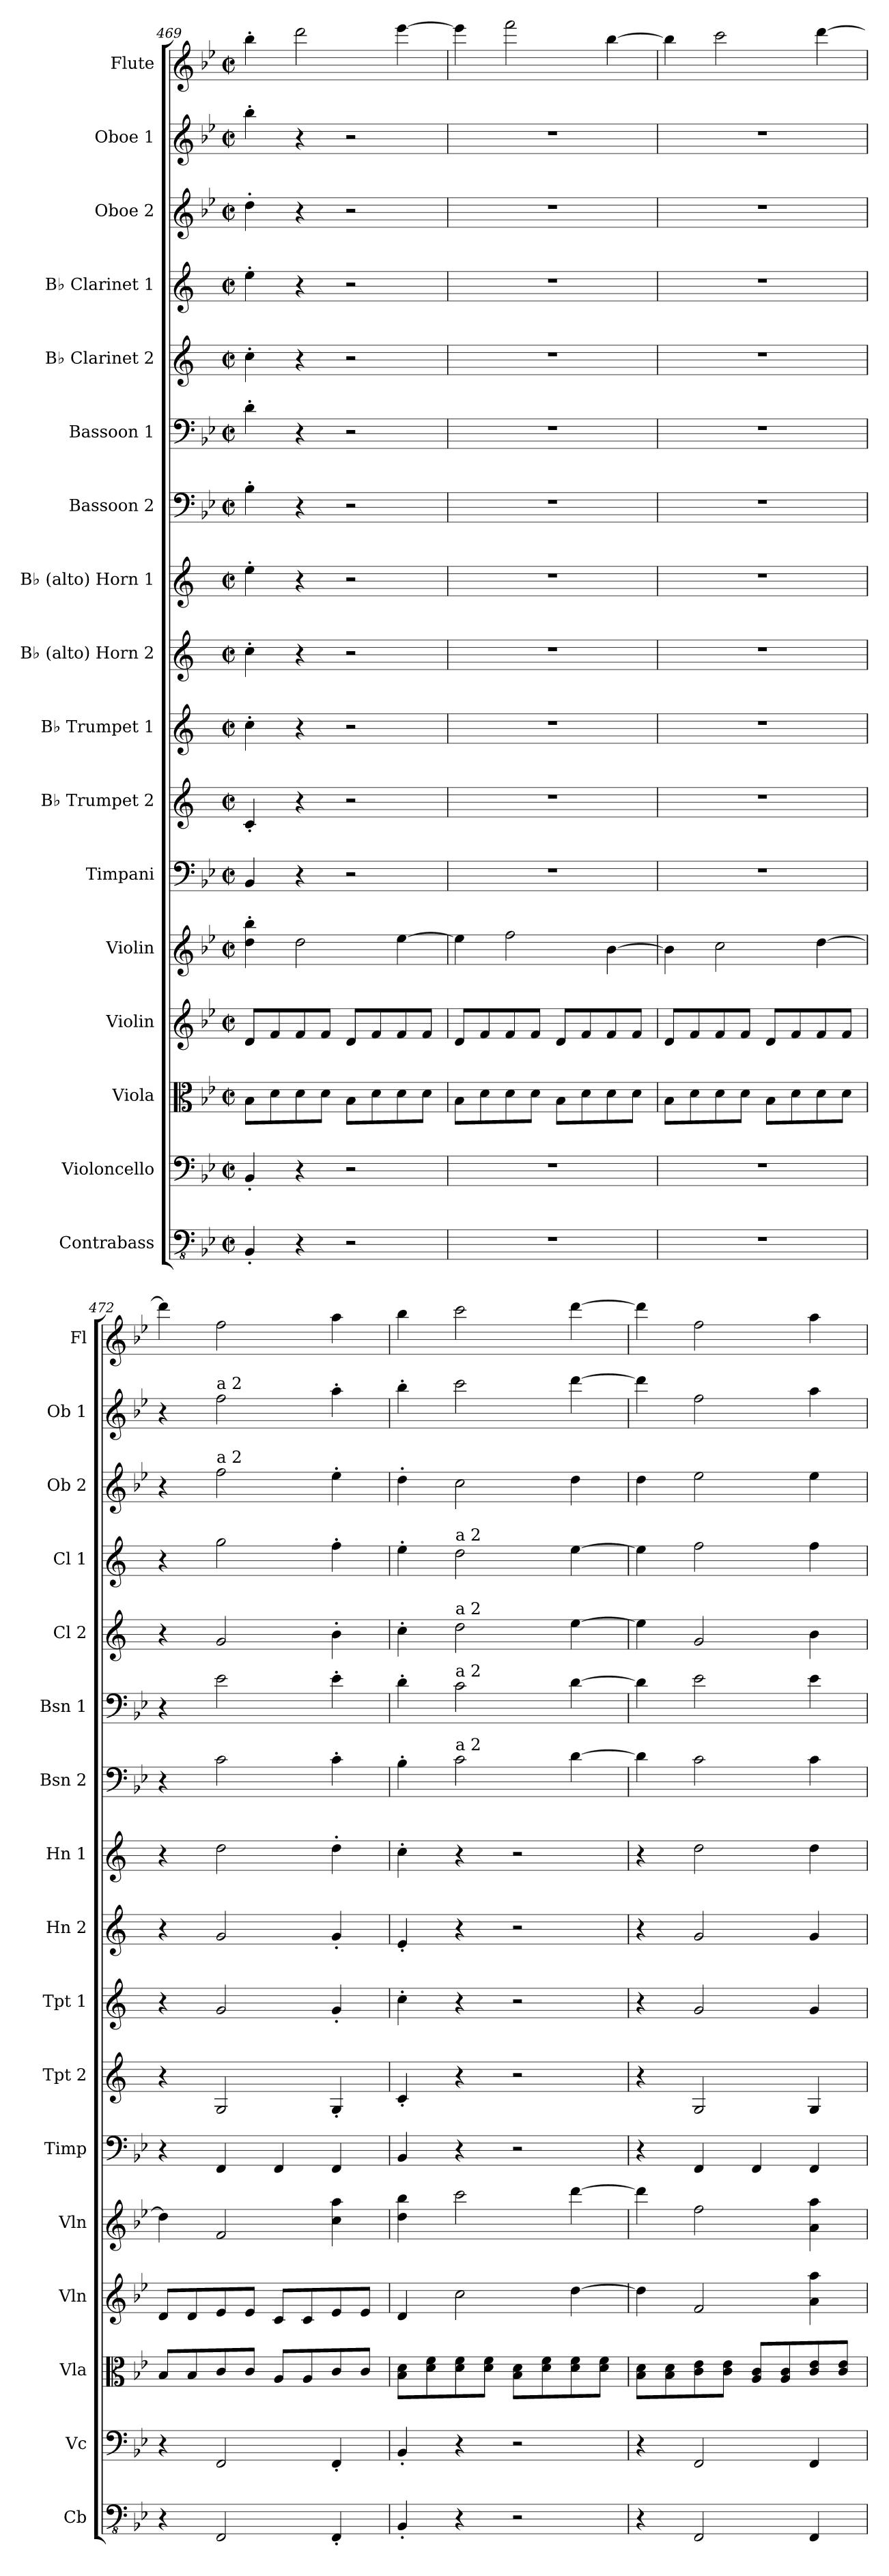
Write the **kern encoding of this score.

**kern	**kern	**kern	**kern	**kern	**kern	**kern	**kern	**kern	**kern	**kern	**kern	**kern	**kern	**kern	**kern	**kern
*part17	*part16	*part15	*part14	*part13	*part12	*part11	*part10	*part9	*part8	*part7	*part6	*part5	*part4	*part3	*part2	*part1
*staff17	*staff16	*staff15	*staff14	*staff13	*staff12	*staff11	*staff10	*staff9	*staff8	*staff7	*staff6	*staff5	*staff4	*staff3	*staff2	*staff1
*I"Contrabass	*I"Violoncello	*I"Viola	*I"Violin	*I"Violin	*I"Timpani	*I"B♭ Trumpet 2	*I"B♭ Trumpet 1	*I"B♭ (alto) Horn 2	*I"B♭ (alto) Horn 1	*I"Bassoon 2	*I"Bassoon 1	*I"B♭ Clarinet 2	*I"B♭ Clarinet 1	*I"Oboe 2	*I"Oboe 1	*I"Flute
*I'Cb	*I'Vc	*I'Vla	*I'Vln	*I'Vln	*I'Timp	*I'Tpt 2	*I'Tpt 1	*I'Hn 2	*I'Hn 1	*I'Bsn 2	*I'Bsn 1	*I'Cl 2	*I'Cl 1	*I'Ob 2	*I'Ob 1	*I'Fl
*clefFv4	*clefF4	*clefC3	*clefG2	*clefG2	*clefF4	*clefG2	*clefG2	*clefG2	*clefG2	*clefF4	*clefF4	*clefG2	*clefG2	*clefG2	*clefG2	*clefG2
*	*	*	*	*	*	*ITrd1c2	*ITrd1c2	*ITrd1c2	*ITrd1c2	*	*	*ITrd1c2	*ITrd1c2	*	*	*
*k[b-e-]	*k[b-e-]	*k[b-e-]	*k[b-e-]	*k[b-e-]	*k[b-e-]	*k[b-e-]	*k[b-e-]	*k[b-e-]	*k[b-e-]	*k[b-e-]	*k[b-e-]	*k[b-e-]	*k[b-e-]	*k[b-e-]	*k[b-e-]	*k[b-e-]
*M2/2	*M2/2	*M2/2	*M2/2	*M2/2	*M2/2	*M2/2	*M2/2	*M2/2	*M2/2	*M2/2	*M2/2	*M2/2	*M2/2	*M2/2	*M2/2	*M2/2
*met(c|)	*met(c|)	*met(c|)	*met(c|)	*met(c|)	*met(c|)	*met(c|)	*met(c|)	*met(c|)	*met(c|)	*met(c|)	*met(c|)	*met(c|)	*met(c|)	*met(c|)	*met(c|)	*met(c|)
=469	=469	=469	=469	=469	=469	=469	=469	=469	=469	=469	=469	=469	=469	=469	=469	=469
4BBB-'/	4BB-'/	8B-\L	8d/L	4dd\' 4bb-\'	4BB-/	4B-'/	4b-'\	4b-'\	4dd'\	4B-'\	4d'\	4b-'\	4dd'\	4dd'\	4bb-'\	4bb-'\
.	.	8d\	8f/	.	.	.	.	.	.	.	.	.	.	.	.	.
4r	4r	8d\	8f/	2dd\	4r	4r	4r	4r	4r	4r	4r	4r	4r	4r	4r	2ddd\
.	.	8d\J	8f/J	.	.	.	.	.	.	.	.	.	.	.	.	.
2r	2r	8B-\L	8d/L	.	2r	2r	2r	2r	2r	2r	2r	2r	2r	2r	2r	.
.	.	8d\	8f/	.	.	.	.	.	.	.	.	.	.	.	.	.
.	.	8d\	8f/	[4ee-\	.	.	.	.	.	.	.	.	.	.	.	[4eee-\
.	.	8d\J	8f/J	.	.	.	.	.	.	.	.	.	.	.	.	.
=470	=470	=470	=470	=470	=470	=470	=470	=470	=470	=470	=470	=470	=470	=470	=470	=470
1r	1r	8B-\L	8d/L	4ee-\]	1r	1r	1r	1r	1r	1r	1r	1r	1r	1r	1r	4eee-\]
.	.	8d\	8f/	.	.	.	.	.	.	.	.	.	.	.	.	.
.	.	8d\	8f/	2ff\	.	.	.	.	.	.	.	.	.	.	.	2fff\
.	.	8d\J	8f/J	.	.	.	.	.	.	.	.	.	.	.	.	.
.	.	8B-\L	8d/L	.	.	.	.	.	.	.	.	.	.	.	.	.
.	.	8d\	8f/	.	.	.	.	.	.	.	.	.	.	.	.	.
.	.	8d\	8f/	[4b-\	.	.	.	.	.	.	.	.	.	.	.	[4bb-\
.	.	8d\J	8f/J	.	.	.	.	.	.	.	.	.	.	.	.	.
!!LO:PB:g=z
=471	=471	=471	=471	=471	=471	=471	=471	=471	=471	=471	=471	=471	=471	=471	=471	=471
1r	1r	8B-\L	8d/L	4b-\]	1r	1r	1r	1r	1r	1r	1r	1r	1r	1r	1r	4bb-\]
.	.	8d\	8f/	.	.	.	.	.	.	.	.	.	.	.	.	.
.	.	8d\	8f/	2cc\	.	.	.	.	.	.	.	.	.	.	.	2ccc\
.	.	8d\J	8f/J	.	.	.	.	.	.	.	.	.	.	.	.	.
.	.	8B-\L	8d/L	.	.	.	.	.	.	.	.	.	.	.	.	.
.	.	8d\	8f/	.	.	.	.	.	.	.	.	.	.	.	.	.
.	.	8d\	8f/	[4dd\	.	.	.	.	.	.	.	.	.	.	.	[4ddd\
.	.	8d\J	8f/J	.	.	.	.	.	.	.	.	.	.	.	.	.
=472	=472	=472	=472	=472	=472	=472	=472	=472	=472	=472	=472	=472	=472	=472	=472	=472
4r	4r	8B-/L	8d/L	4dd\]	4r	4r	4r	4r	4r	4r	4r	4r	4r	4r	4r	4ddd\]
.	.	8B-/	8d/	.	.	.	.	.	.	.	.	.	.	.	.	.
!	!	!	!	!	!	!	!	!	!	!	!	!	!	!	!LO:TX:a:t=a 2	!
!	!	!	!	!	!	!	!	!	!	!	!	!	!	!LO:TX:a:t=a 2	!	!
2FFF/	2FF/	8c/	8e-/	2f/	4FF/	2F/	2f/	2f/	2cc\	2c\	2e-\	2f/	2ff\	2ff\	2ff\	2ff\
.	.	8c/J	8e-/J	.	.	.	.	.	.	.	.	.	.	.	.	.
.	.	8A/L	8c/L	.	4FF/	.	.	.	.	.	.	.	.	.	.	.
.	.	8A/	8c/	.	.	.	.	.	.	.	.	.	.	.	.	.
4FFF'/	4FF'/	8c/	8e-/	4cc\ 4aa\	4FF/	4F'/	4f'/	4f'/	4cc'\	4c'\	4e-'\	4a'\	4ee-'\	4ee-'\	4aa'\	4aa\
.	.	8c/J	8e-/J	.	.	.	.	.	.	.	.	.	.	.	.	.
=473	=473	=473	=473	=473	=473	=473	=473	=473	=473	=473	=473	=473	=473	=473	=473	=473
4BBB-'/	4BB-'/	8B-\ 8d\L	4d/	4dd\ 4bb-\	4BB-/	4B-'/	4b-'\	4d'/	4b-'\	4B-'\	4d'\	4b-'\	4dd'\	4dd'\	4bb-'\	4bb-\
.	.	8d\ 8f\	.	.	.	.	.	.	.	.	.	.	.	.	.	.
!	!	!	!	!	!	!	!	!	!	!	!	!	!LO:TX:a:t=a 2	!	!	!
!	!	!	!	!	!	!	!	!	!	!	!	!LO:TX:a:t=a 2	!	!	!	!
!	!	!	!	!	!	!	!	!	!	!	!LO:TX:a:t=a 2	!	!	!	!	!
!	!	!	!	!	!	!	!	!	!	!LO:TX:a:t=a 2	!	!	!	!	!	!
4r	4r	8d\ 8f\	2cc\	2ccc\	4r	4r	4r	4r	4r	2c\	2c\	2cc\	2cc\	2cc\	2ccc\	2ccc\
.	.	8d\ 8f\J	.	.	.	.	.	.	.	.	.	.	.	.	.	.
2r	2r	8B-\ 8d\L	.	.	2r	2r	2r	2r	2r	.	.	.	.	.	.	.
.	.	8d\ 8f\	.	.	.	.	.	.	.	.	.	.	.	.	.	.
.	.	8d\ 8f\	[4dd\	[4ddd\	.	.	.	.	.	[4d\	[4d\	[4dd\	[4dd\	4dd\	[4ddd\	[4ddd\
.	.	8d\ 8f\J	.	.	.	.	.	.	.	.	.	.	.	.	.	.
=474	=474	=474	=474	=474	=474	=474	=474	=474	=474	=474	=474	=474	=474	=474	=474	=474
4r	4r	8B-\ 8d\L	4dd\]	4ddd\]	4r	4r	4r	4r	4r	4d\]	4d\]	4dd\]	4dd\]	4dd\	4ddd\]	4ddd\]
.	.	8B-\ 8d\	.	.	.	.	.	.	.	.	.	.	.	.	.	.
2FFF/	2FF/	8c\ 8e-\	2f/	2ff\	4FF/	2F/	2f/	2f/	2cc\	2c\	2e-\	2f/	2ee-\	2ee-\	2ff\	2ff\
.	.	8c\ 8e-\J	.	.	.	.	.	.	.	.	.	.	.	.	.	.
.	.	8A/ 8c/L	.	.	4FF/	.	.	.	.	.	.	.	.	.	.	.
.	.	8A/ 8c/	.	.	.	.	.	.	.	.	.	.	.	.	.	.
4FFF/	4FF/	8c/ 8e-/	4a\ 4aa\	4a\ 4aa\	4FF/	4F/	4f/	4f/	4cc\	4c\	4e-\	4a\	4ee-\	4ee-\	4aa\	4aa\
.	.	8c/ 8e-/J	.	.	.	.	.	.	.	.	.	.	.	.	.	.
=	=	=	=	=	=	=	=	=	=	=	=	=	=	=	=	=
*-	*-	*-	*-	*-	*-	*-	*-	*-	*-	*-	*-	*-	*-	*-	*-	*-
